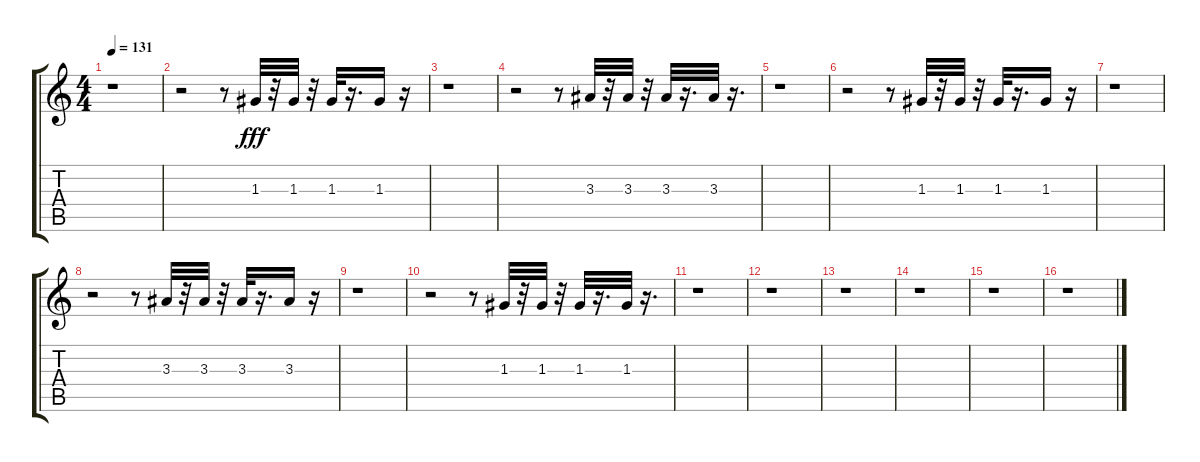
\track "" {instrument electricguitarmuted}
\staff {score tabs}
\tuning (E4 B3 G3 D3 A2 E2) {hide}
\ts (4 4)
\tempo 131
\clef g2
\ks c
r.1{dy fff} |
r.2 r.8 1.3.32 r.32 1.3.32 r.32 1.3.32 r.16{d} 1.3.16 r.16 |
r.1 |
r.2 r.8 3.3.32 r.32 3.3.32 r.32 3.3.32 r.16{d} 3.3.32 r.16{d} |
r.1 |
r.2 r.8 1.3.32 r.32 1.3.32 r.32 1.3.32 r.16{d} 1.3.16 r.16 |
r.1 |
r.2 r.8 3.3.32 r.32 3.3.32 r.32 3.3.32 r.16{d} 3.3.16 r.16 |
r.1 |
r.2 r.8 1.3.32 r.32 1.3.32 r.32 1.3.32 r.16{d} 1.3.32 r.16{d} |
r.1 |
r.1 |
r.1 |
r.1 |
r.1 |
r.1
